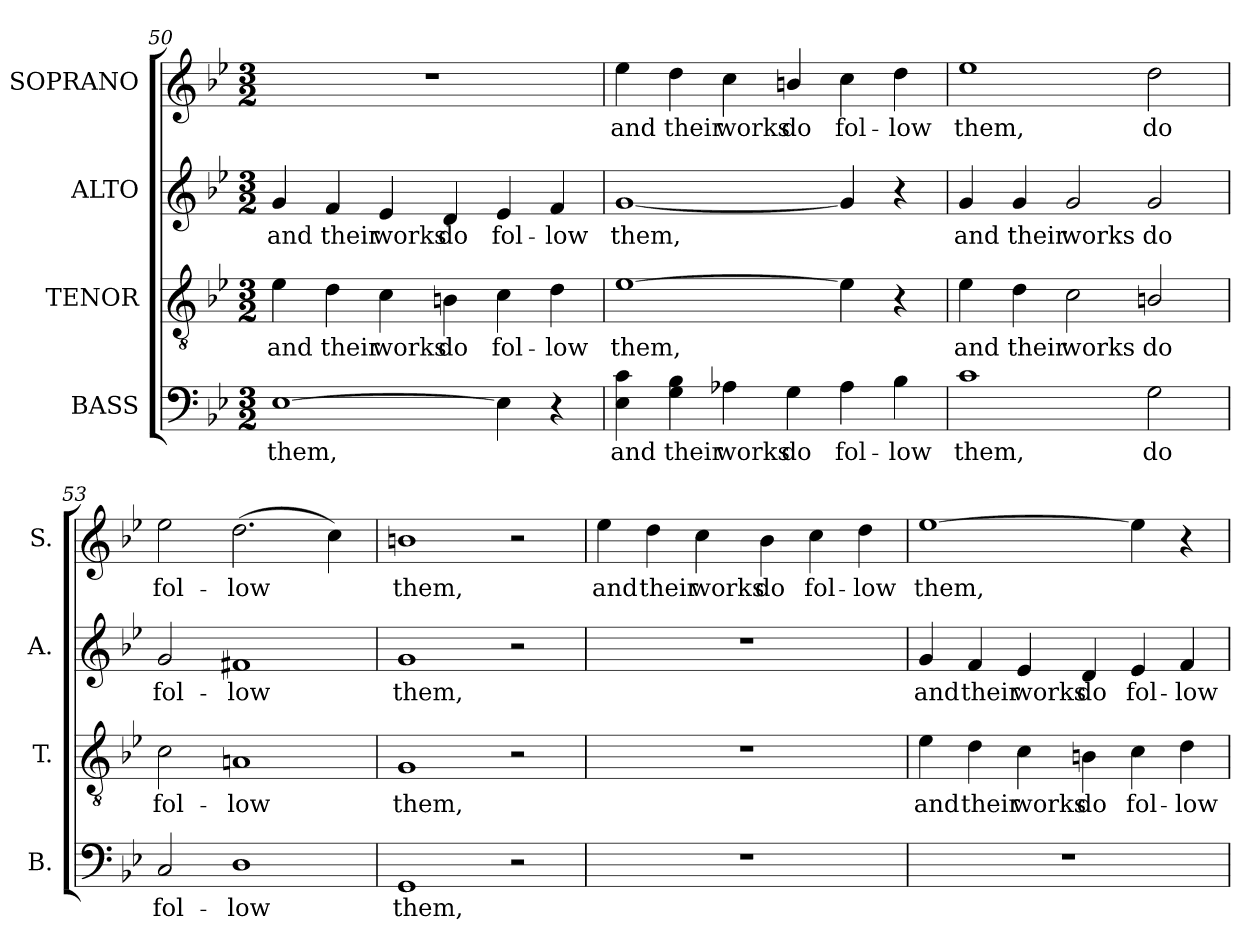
**kern	**text	**kern	**text	**kern	**text	**kern	**text
*part4	*part4	*part3	*part3	*part2	*part2	*part1	*part1
*staff4	*staff4	*staff3	*staff3	*staff2	*staff2	*staff1	*staff1
*I"BASS	*	*I"TENOR	*	*I"ALTO	*	*I"SOPRANO	*
*I'B.	*	*I'T.	*	*I'A.	*	*I'S.	*
!!LO:LB:g=z
*clefF4	*	*clefGv2	*	*clefG2	*	*clefG2	*
*	*	*ITrd7c12	*	*	*	*	*
*k[b-e-]	*	*k[b-e-]	*	*k[b-e-]	*	*k[b-e-]	*
*g:	*	*g:	*	*g:	*	*g:	*
*M3/2	*	*M3/2	*	*M3/2	*	*M3/2	*
=50	=50	=50	=50	=50	=50	=50	=50
!	!LO:LY:b:color=#000000	!	!	!	!	!	!
!	!	!	!LO:LY:b:color=#000000	!	!	!	!
!	!	!	!	!	!LO:LY:b:color=#000000	!LO:N:vis=1	!
[1E-i	them,	4E-i\	and	4gi/	and	1.r	.
!	!	!	!LO:LY:b:color=#000000	!	!	!	!
!	!	!	!	!	!LO:LY:b:color=#000000	!	!
.	.	4Di\	their	4fi/	their	.	.
!	!	!	!LO:LY:b:color=#000000	!	!	!	!
!	!	!	!	!	!LO:LY:b:color=#000000	!	!
.	.	4Ci\	works	4e-i/	works	.	.
!	!	!	!LO:LY:b:color=#000000	!	!	!	!
!	!	!	!	!	!LO:LY:b:color=#000000	!	!
.	.	4BBni\	do	4di/	do	.	.
!	!	!	!LO:LY:b:color=#000000	!	!	!	!
!	!	!	!	!	!LO:LY:b:color=#000000	!	!
4E-i\]	.	4Ci\	fol-	4e-i/	fol-	.	.
!	!	!	!LO:LY:b:color=#000000	!	!	!	!
!	!	!	!	!	!LO:LY:b:color=#000000	!	!
4r	.	4Di\	-low	4fi/	-low	.	.
=51	=51	=51	=51	=51	=51	=51	=51
!	!LO:LY:b:color=#000000	!	!	!	!	!	!
!	!	!	!LO:LY:b:color=#000000	!	!	!	!
!	!	!	!	!	!LO:LY:b:color=#000000	!	!
!	!	!	!	!	!	!	!LO:LY:b:color=#000000
4E-i\ 4ci	and	[1E-i	them,	[1gi	them,	4ee-i\	and
!	!LO:LY:b:color=#000000	!	!	!	!	!	!
!	!	!	!	!	!	!	!LO:LY:b:color=#000000
4Gi\ 4B-i	their	.	.	.	.	4ddi\	their
!	!LO:LY:b:color=#000000	!	!	!	!	!	!
!	!	!	!	!	!	!	!LO:LY:b:color=#000000
4A-Xi\	works	.	.	.	.	4cci\	works
!	!LO:LY:b:color=#000000	!	!	!	!	!	!
!	!	!	!	!	!	!	!LO:LY:b:color=#000000
4Gi\	do	.	.	.	.	4bni/	do
!	!LO:LY:b:color=#000000	!	!	!	!	!	!
!	!	!	!	!	!	!	!LO:LY:b:color=#000000
4A-i\	fol-	4E-i\]	.	4gi/]	.	4cci\	fol-
!	!LO:LY:b:color=#000000	!	!	!	!	!	!
!	!	!	!	!	!	!	!LO:LY:b:color=#000000
4B-i\	-low	4r	.	4r	.	4ddi\	-low
=52	=52	=52	=52	=52	=52	=52	=52
!	!LO:LY:b:color=#000000	!	!	!	!	!	!
!	!	!	!LO:LY:b:color=#000000	!	!	!	!
!	!	!	!	!	!LO:LY:b:color=#000000	!	!
!	!	!	!	!	!	!	!LO:LY:b:color=#000000
1ci	them,	4E-i\	and	4gi/	and	1ee-i	them,
!	!	!	!LO:LY:b:color=#000000	!	!	!	!
!	!	!	!	!	!LO:LY:b:color=#000000	!	!
.	.	4Di\	their	4gi/	their	.	.
!	!	!	!LO:LY:b:color=#000000	!	!	!	!
!	!	!	!	!	!LO:LY:b:color=#000000	!	!
.	.	2Ci\	works	2gi/	works	.	.
!	!LO:LY:b:color=#000000	!	!	!	!	!	!
!	!	!	!LO:LY:b:color=#000000	!	!	!	!
!	!	!	!	!	!LO:LY:b:color=#000000	!	!
!	!	!	!	!	!	!	!LO:LY:b:color=#000000
2Gi\	do	2BBni/	do	2gi/	do	2ddi\	do
=53	=53	=53	=53	=53	=53	=53	=53
!	!LO:LY:b:color=#000000	!	!	!	!	!	!
!	!	!	!LO:LY:b:color=#000000	!	!	!	!
!	!	!	!	!	!LO:LY:b:color=#000000	!	!
!	!	!	!	!	!	!	!LO:LY:b:color=#000000
2Ci/	fol-	2Ci\	fol-	2gi/	fol-	2ee-i\	fol-
!	!LO:LY:b:color=#000000	!	!	!	!	!	!
!	!	!	!LO:LY:b:color=#000000	!	!	!	!
!	!	!	!	!	!LO:LY:b:color=#000000	!	!
!	!	!	!	!	!	!	!LO:LY:b:color=#000000
1Di	-low	1AAni	-low	1f#Xi	-low	(2.ddi\	-low
.	.	.	.	.	.	4cci\)	.
=54	=54	=54	=54	=54	=54	=54	=54
!	!LO:LY:b:color=#000000	!	!	!	!	!	!
!	!	!	!LO:LY:b:color=#000000	!	!	!	!
!	!	!	!	!	!LO:LY:b:color=#000000	!	!
!	!	!	!	!	!	!	!LO:LY:b:color=#000000
1GGi	them,	1GGi	them,	1gi	them,	1bni	them,
2r	.	2r	.	2r	.	2r	.
!!LO:LB:g=z
=55	=55	=55	=55	=55	=55	=55	=55
!LO:N:vis=1	!	!LO:N:vis=1	!	!LO:N:vis=1	!	!	!
!	!	!	!	!	!	!	!LO:LY:b:color=#000000
1.r	.	1.r	.	1.r	.	4ee-i\	and
!	!	!	!	!	!	!	!LO:LY:b:color=#000000
.	.	.	.	.	.	4ddi\	their
!	!	!	!	!	!	!	!LO:LY:b:color=#000000
.	.	.	.	.	.	4cci\	works
!	!	!	!	!	!	!	!LO:LY:b:color=#000000
.	.	.	.	.	.	4b-i\	do
!	!	!	!	!	!	!	!LO:LY:b:color=#000000
.	.	.	.	.	.	4cci\	fol-
!	!	!	!	!	!	!	!LO:LY:b:color=#000000
.	.	.	.	.	.	4ddi\	-low
=56	=56	=56	=56	=56	=56	=56	=56
!LO:N:vis=1	!	!	!	!	!	!	!
!	!	!	!LO:LY:b:color=#000000	!	!	!	!
!	!	!	!	!	!LO:LY:b:color=#000000	!	!
!	!	!	!	!	!	!	!LO:LY:b:color=#000000
1.r	.	4E-i\	and	4gi/	and	[1ee-i	them,
!	!	!	!LO:LY:b:color=#000000	!	!	!	!
!	!	!	!	!	!LO:LY:b:color=#000000	!	!
.	.	4Di\	their	4fi/	their	.	.
!	!	!	!LO:LY:b:color=#000000	!	!	!	!
!	!	!	!	!	!LO:LY:b:color=#000000	!	!
.	.	4Ci\	works	4e-i/	works	.	.
!	!	!	!LO:LY:b:color=#000000	!	!	!	!
!	!	!	!	!	!LO:LY:b:color=#000000	!	!
.	.	4BBni\	do	4di/	do	.	.
!	!	!	!LO:LY:b:color=#000000	!	!	!	!
!	!	!	!	!	!LO:LY:b:color=#000000	!	!
.	.	4Ci\	fol-	4e-i/	fol-	4ee-i\]	.
!	!	!	!LO:LY:b:color=#000000	!	!	!	!
!	!	!	!	!	!LO:LY:b:color=#000000	!	!
.	.	4Di\	-low	4fi/	-low	4r	.
=	=	=	=	=	=	=	=
*-	*-	*-	*-	*-	*-	*-	*-
